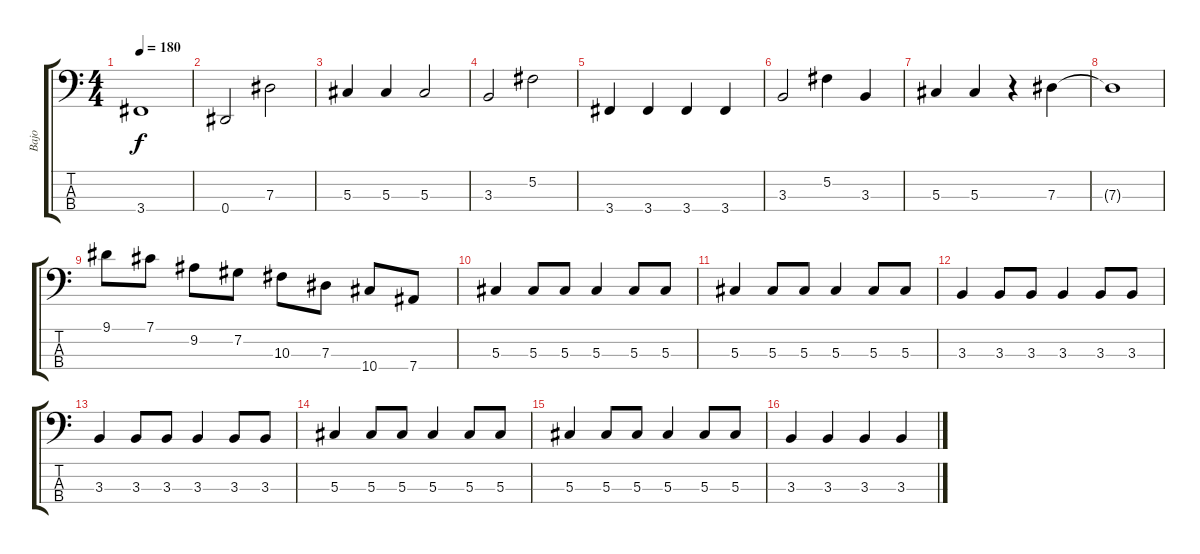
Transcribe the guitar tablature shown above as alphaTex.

\track ("Bajo" "Bajo") {instrument electricbassfinger}
\staff {score tabs}
\tuning (Gb2 Db2 Ab1 Eb1) {hide}
\ts (4 4)
\tempo 180
\clef f4
\ks c
3.4{t}.1{dy f} |
0.4.2 7.3.2 |
5.3.4 5.3.4 5.3.2 |
3.3.2 5.2.2 |
3.4.4 3.4.4 3.4.4 3.4.4 |
3.3.2 5.2.4 3.3.4 |
5.3.4 5.3.4 r.4 7.3.4 |
7.3{t}.1 |
9.1.8 7.1.8 9.2.8 7.2.8 10.3.8 7.3.8 10.4.8 7.4.8 |
5.3.4 5.3.8 5.3.8 5.3.4 5.3.8 5.3.8 |
5.3.4 5.3.8 5.3.8 5.3.4 5.3.8 5.3.8 |
3.3.4 3.3.8 3.3.8 3.3.4 3.3.8 3.3.8 |
3.3.4 3.3.8 3.3.8 3.3.4 3.3.8 3.3.8 |
5.3.4 5.3.8 5.3.8 5.3.4 5.3.8 5.3.8 |
5.3.4 5.3.8 5.3.8 5.3.4 5.3.8 5.3.8 |
3.3.4 3.3.4 3.3.4 3.3.4
